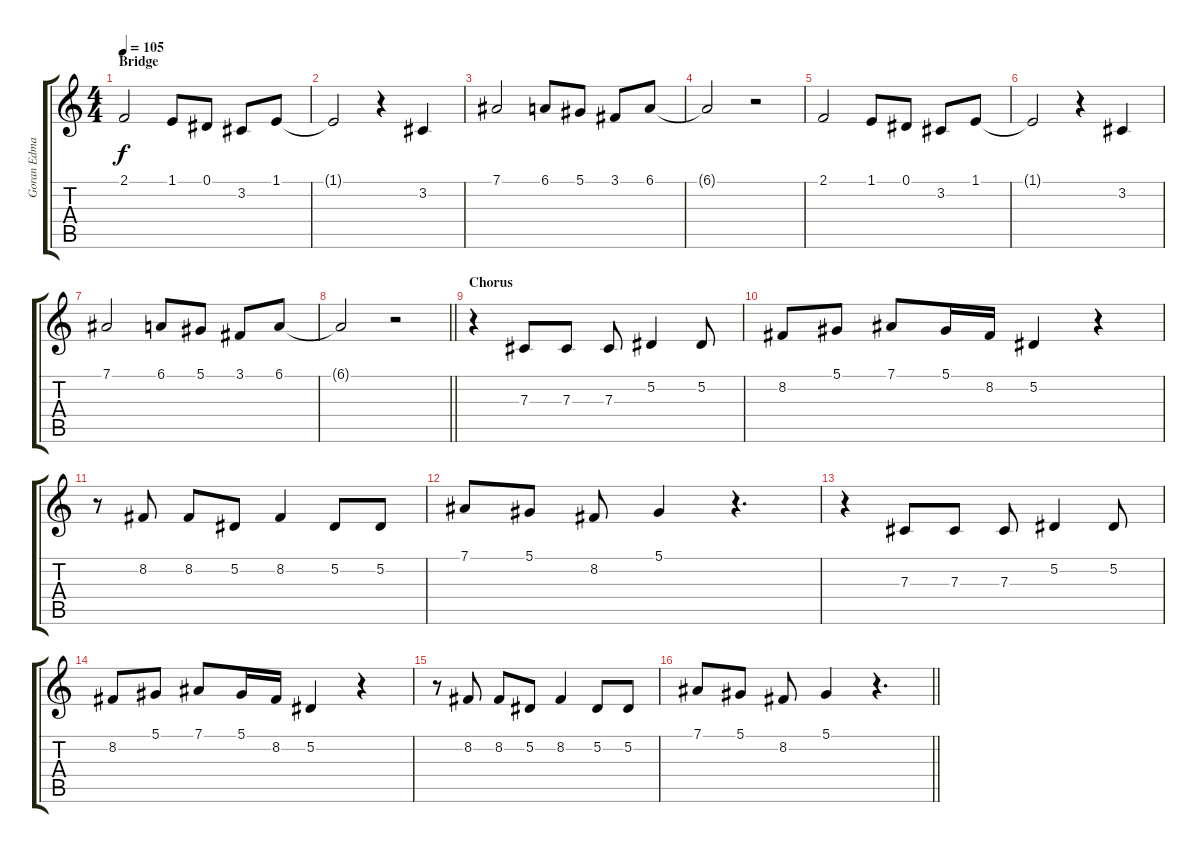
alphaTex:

\track ("Goran Edman" "Goran Edma") {instrument lead2sawtooth}
\staff {score tabs}
\tuning (Eb4 Bb3 Gb3 Db3 Ab2 Eb2) {hide}
\ts (4 4)
\section ("" "Bridge")
\tempo 105
\clef g2
\ks c
2.1.2{dy f} 1.1.8 0.1.8 3.2.8 1.1.8 |
1.1{t}.2 r.4 3.2.4 |
7.1.2 6.1.8 5.1.8 3.1.8 6.1.8 |
6.1{t}.2 r.2 |
2.1.2 1.1.8 0.1.8 3.2.8 1.1.8 |
1.1{t}.2 r.4 3.2.4 |
7.1.2 6.1.8 5.1.8 3.1.8 6.1.8 |
\barLineRight lightlight
6.1{t}.2 r.2 |
\section ("" "Chorus")
r.4 7.3.8 7.3.8 7.3.8 5.2.4 5.2.8 |
8.2.8 5.1.8 7.1.8 5.1.16 8.2.16 5.2.4 r.4 |
r.8 8.2.8 8.2.8 5.2.8 8.2.4 5.2.8 5.2.8 |
7.1.8 5.1.8 8.2.8 5.1.4 r.4{d} |
r.4 7.3.8 7.3.8 7.3.8 5.2.4 5.2.8 |
8.2.8 5.1.8 7.1.8 5.1.16 8.2.16 5.2.4 r.4 |
r.8 8.2.8 8.2.8 5.2.8 8.2.4 5.2.8 5.2.8 |
\barLineRight lightlight
7.1.8 5.1.8 8.2.8 5.1.4 r.4{d}
